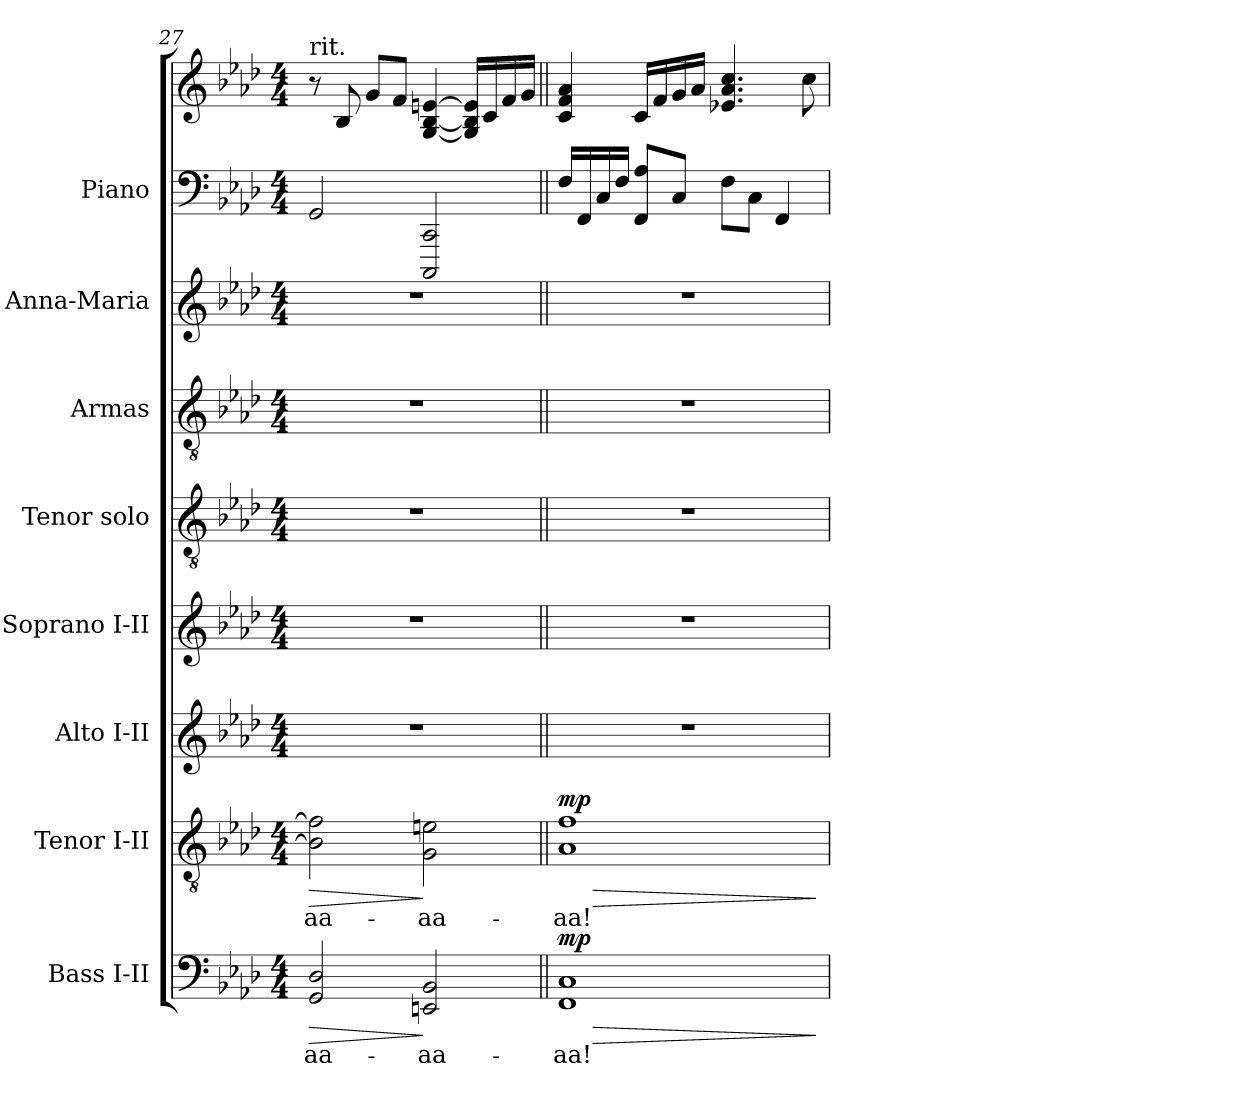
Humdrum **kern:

**kern	**text	**dynam	**kern	**text	**dynam	**kern	**kern	**kern	**kern	**kern	**kern	**kern
*part8	*part8	*part8	*part7	*part7	*part7	*part6	*part5	*part4	*part3	*part2	*part1	*part1
*staff9	*staff9	*staff9	*staff8	*staff8	*staff8	*staff7	*staff6	*staff5	*staff4	*staff3	*staff2	*staff1
*I"Bass I-II	*	*	*I"Tenor I-II	*	*	*I"Alto I-II	*I"Soprano I-II	*I"Tenor solo	*I"Armas	*I"Anna-Maria	*I"Piano	*
*I'B.	*	*	*I'T.	*	*	*I'A.	*I'S.	*I'T. Solo	*I'Armas	*I'A-M	*I'Pno.	*
*clefF4	*	*	*clefGv2	*	*	*clefG2	*clefG2	*clefGv2	*clefGv2	*clefG2	*clefF4	*clefG2
*	*	*	*ITrd7c12	*	*	*	*	*ITrd7c12	*ITrd7c12	*	*	*
*k[b-e-a-d-]	*	*	*k[b-e-a-d-]	*	*	*k[b-e-a-d-]	*k[b-e-a-d-]	*k[b-e-a-d-]	*k[b-e-a-d-]	*k[b-e-a-d-]	*k[b-e-a-d-]	*k[b-e-a-d-]
*A-:	*	*	*A-:	*	*	*A-:	*A-:	*A-:	*A-:	*A-:	*A-:	*A-:
*M4/4	*	*	*M4/4	*	*	*M4/4	*M4/4	*M4/4	*M4/4	*M4/4	*M4/4	*M4/4
=27	=27	=27	=27	=27	=27	=27	=27	=27	=27	=27	=27	=27
!	!LO:LY:b:color=#000000	!LO:HP:b	!	!	!	!	!	!	!	!	!	!
!	!	!	!	!	!	!	!	!	!	!	!	!LO:TX:t=rit.
!	!	!	!	!LO:LY:b:color=#000000	!LO:HP:b	!	!	!	!	!	!	!
2GGi/ 2D-i	-aa-	>	2BB-i\] 2Fi]	-aa-	>	1r	1r	1r	1r	1r	2GGi/	8r
.	.	.	.	.	.	.	.	.	.	.	.	8B-i/
.	.	.	.	.	.	.	.	.	.	.	.	8gi/L
.	.	.	.	.	.	.	.	.	.	.	.	8fi/J
!	!LO:LY:b:color=#000000	!	!	!	!	!	!	!	!	!	!	!
!	!	!	!	!LO:LY:b:color=#000000	!	!	!	!	!	!	!	!
2EEni/ 2BB-i	-aa-	]	2GGi\ 2Eni	-aa-	]	.	.	.	.	.	2CCCi/ 2CCi	[<4Gi/ [<4B-i [>4eni
.	.	.	.	.	.	.	.	.	.	.	.	16Gi/] 16B-i] 16ei]LL
.	.	.	.	.	.	.	.	.	.	.	.	16ci/
.	.	.	.	.	.	.	.	.	.	.	.	16fi/
.	.	.	.	.	.	.	.	.	.	.	.	16gi/JJ
!!LO:LB:g=z
=28||	=28||	=28||	=28||	=28||	=28||	=28||	=28||	=28||	=28||	=28||	=28||	=28||
!	!LO:LY:b:color=#000000	!LO:HP:b	!	!	!	!	!	!	!	!	!	!
*	*	*	*	*	*	*	*	*	*	*	*	*MM90
!	!	!	!	!LO:LY:b:color=#000000	!LO:HP:b	!	!	!	!	!	!	!
1FFi 1Ci	-aa!	> mp	1AA-i 1Fi	-aa!	> mp	1r	1r	1r	1r	1r	16Fi/LL	4ci/ 4fi 4a-i
.	.	.	.	.	.	.	.	.	.	.	16FFi/	.
.	.	.	.	.	.	.	.	.	.	.	16Ci/	.
.	.	.	.	.	.	.	.	.	.	.	16Fi/JJ	.
.	.	.	.	.	.	.	.	.	.	.	8FFi/ 8A-iL	16ci/LL
.	.	.	.	.	.	.	.	.	.	.	.	16fi/
.	.	.	.	.	.	.	.	.	.	.	8Ci/J	16gi/
.	.	.	.	.	.	.	.	.	.	.	.	16a-i/JJ
.	.	.	.	.	.	.	.	.	.	.	8Fi\L	4.e-Xi/ 4.a-i 4.cci
.	.	.	.	.	.	.	.	.	.	.	8Ci\J	.
.	.	.	.	.	.	.	.	.	.	.	4FFi/	.
.	.	.	.	.	.	.	.	.	.	.	.	8cci\
.	.	]	.	.	]	.	.	.	.	.	.	.
=	=	=	=	=	=	=	=	=	=	=	=	=
*-	*-	*-	*-	*-	*-	*-	*-	*-	*-	*-	*-	*-
